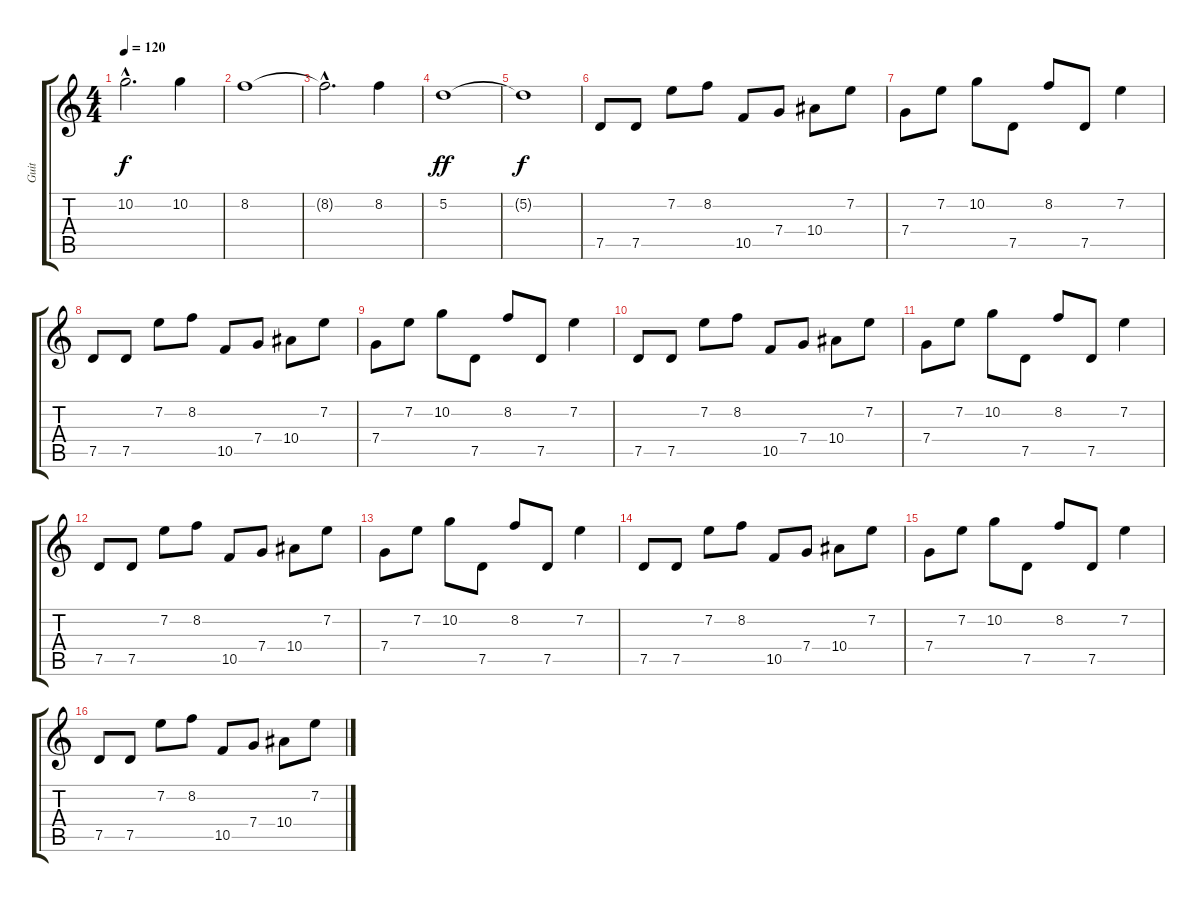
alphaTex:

\track ("Guit" "Guit") {instrument distortionguitar}
\staff {score tabs}
\tuning (D4 A3 F3 C3 G2 D2) {hide}
\ts (4 4)
\tempo 120
\clef g2
\ks c
10.2{hac}.2{d dy f} 10.2.4 |
8.2.1 |
8.2{hac t}.2{d} 8.2.4 |
5.2.1{dy ff} |
5.2{t}.1{dy f} |
7.5.8 7.5.8 7.2.8 8.2.8 10.5.8 7.4.8 10.4.8 7.2.8 |
7.4.8 7.2.8 10.2.8 7.5.8 8.2.8 7.5.8 7.2.4 |
7.5.8 7.5.8 7.2.8 8.2.8 10.5.8 7.4.8 10.4.8 7.2.8 |
7.4.8 7.2.8 10.2.8 7.5.8 8.2.8 7.5.8 7.2.4 |
7.5.8 7.5.8 7.2.8 8.2.8 10.5.8 7.4.8 10.4.8 7.2.8 |
7.4.8 7.2.8 10.2.8 7.5.8 8.2.8 7.5.8 7.2.4 |
7.5.8 7.5.8 7.2.8 8.2.8 10.5.8 7.4.8 10.4.8 7.2.8 |
7.4.8 7.2.8 10.2.8 7.5.8 8.2.8 7.5.8 7.2.4 |
7.5.8 7.5.8 7.2.8 8.2.8 10.5.8 7.4.8 10.4.8 7.2.8 |
7.4.8 7.2.8 10.2.8 7.5.8 8.2.8 7.5.8 7.2.4 |
7.5.8{volume 10} 7.5.8 7.2.8 8.2.8 10.5.8 7.4.8 10.4.8 7.2.8
